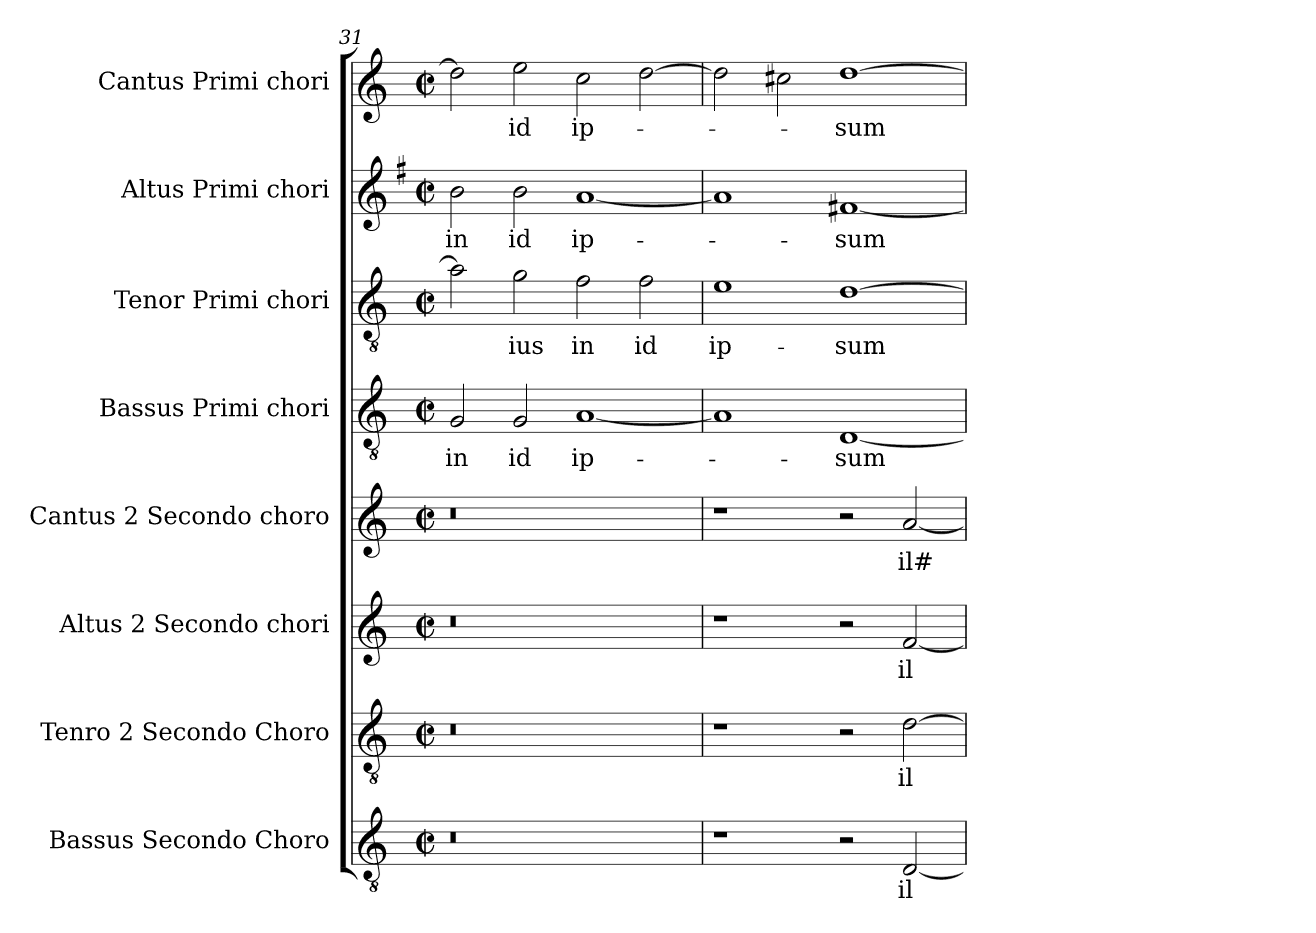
**kern	**text	**kern	**text	**kern	**text	**kern	**text	**kern	**text	**kern	**text	**kern	**text	**kern	**text
*part8	*part8	*part7	*part7	*part6	*part6	*part5	*part5	*part4	*part4	*part3	*part3	*part2	*part2	*part1	*part1
*staff8	*staff8	*staff7	*staff7	*staff6	*staff6	*staff5	*staff5	*staff4	*staff4	*staff3	*staff3	*staff2	*staff2	*staff1	*staff1
*I"Bassus  Secondo Choro	*	*I"Tenro 2  Secondo Choro	*	*I"Altus 2  Secondo chori	*	*I"Cantus 2  Secondo choro	*	*I"Bassus  Primi chori	*	*I"Tenor  Primi chori	*	*I"Altus  Primi chori	*	*I"Cantus  Primi chori	*
*I'Ch	*	*I'Ch	*	*I'Ch	*	*I'Ch	*	*I'Ch	*	*I'Ch	*	*I'Ch	*	*I'Ch	*
*clefGv2	*	*clefGv2	*	*clefG2	*	*clefG2	*	*clefGv2	*	*clefGv2	*	*clefG2	*	*clefG2	*
*	*	*	*	*	*	*	*	*	*	*	*	*k[f#]	*	*	*
*	*	*	*	*	*	*	*	*	*	*	*	*G:	*	*	*
*M2/2	*	*M2/2	*	*M2/2	*	*M2/2	*	*M2/2	*	*M2/2	*	*M2/2	*	*M2/2	*
*met(c|)	*	*met(c|)	*	*met(c|)	*	*met(c|)	*	*met(c|)	*	*met(c|)	*	*met(c|)	*	*met(c|)	*
=31	=31	=31	=31	=31	=31	=31	=31	=31	=31	=31	=31	=31	=31	=31	=31
!	!	!	!	!	!	!	!	!	!LO:LY:b:cj	!	!	!	!LO:LY:b:cj	!	!
0r	.	0r	.	0r	.	0r	.	2G/	in	2a\]	.	2b\	in	2dd\]	.
!	!	!	!	!	!	!	!	!	!LO:LY:b:cj	!	!LO:LY:b:cj	!	!LO:LY:b:cj	!	!LO:LY:b:cj
.	.	.	.	.	.	.	.	2G/	id	2g\	-ius	2b\	id	2ee\	id
!	!	!	!	!	!	!	!	!	!LO:LY:b:cj	!	!LO:LY:b:cj	!	!LO:LY:b:cj	!	!LO:LY:b:cj
.	.	.	.	.	.	.	.	[<1A	ip-	2f\	in	[<1a	ip-	2cc\	ip-
!	!	!	!	!	!	!	!	!	!	!	!LO:LY:b:cj	!	!	!	!
.	.	.	.	.	.	.	.	.	.	2f\	id	.	.	[>2dd\	.
=32	=32	=32	=32	=32	=32	=32	=32	=32	=32	=32	=32	=32	=32	=32	=32
!	!	!	!	!	!	!	!	!	!	!	!LO:LY:b:cj	!	!	!	!
1r	.	1r	.	1r	.	1r	.	1A]	.	1e	ip-	1a]	.	2dd\]	.
.	.	.	.	.	.	.	.	.	.	.	.	.	.	2cc#\	.
!	!	!	!	!	!	!	!	!	!LO:LY:b:cj	!	!LO:LY:b:cj	!	!LO:LY:b:cj	!	!LO:LY:b:cj
2r	.	2r	.	2r	.	2r	.	[<1D	-sum	[>1d	-sum	[<1f#X	-sum	[>1dd	-sum
!	!LO:LY:b:cj	!	!LO:LY:b:cj	!	!LO:LY:b:cj	!	!LO:LY:b:cj	!	!	!	!	!	!	!	!
[<2D/	il-	[>2d\	il-	[<2f/	il-	[<2a/	il#-	.	.	.	.	.	.	.	.
=	=	=	=	=	=	=	=	=	=	=	=	=	=	=	=
*-	*-	*-	*-	*-	*-	*-	*-	*-	*-	*-	*-	*-	*-	*-	*-
